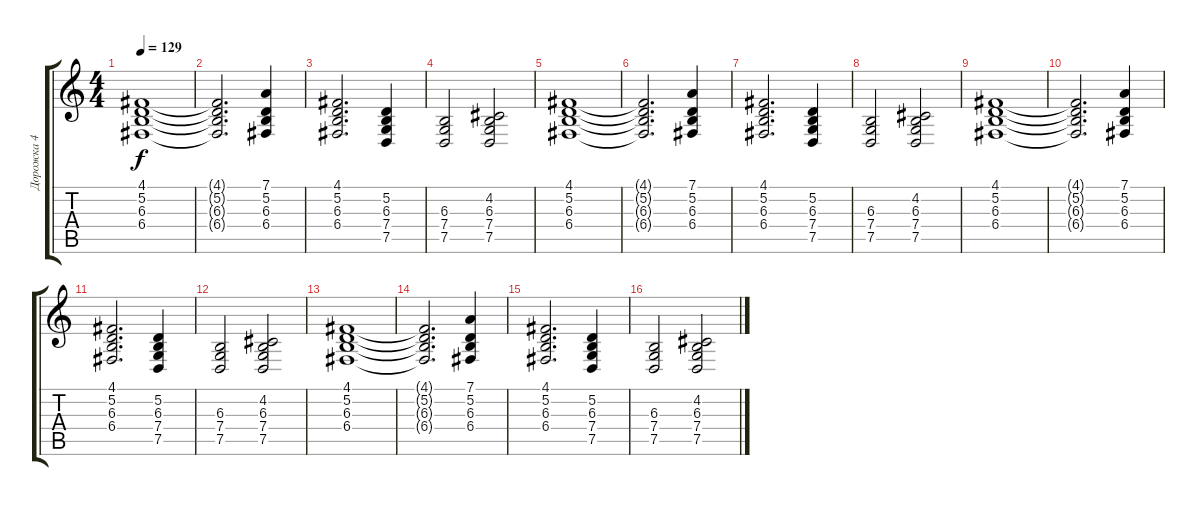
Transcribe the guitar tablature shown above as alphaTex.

\track ("Дорожка 4" "Дорожка 4") {instrument stringensemble2}
\staff {score tabs}
\tuning (D4 A3 F3 C3 G2 D2) {hide}
\ts (4 4)
\tempo 129
\clef g2
\ks c
(4.1 5.2 6.3 6.4).1{dy f} |
(4.1{t} 5.2{t} 6.3{t} 6.4{t}).2{d} (7.1 5.2 6.3 6.4).4 |
(4.1 5.2 6.3 6.4).2{d} (5.2 6.3 7.4 7.5).4 |
(6.3 7.4 7.5).2 (4.2 6.3 7.4 7.5).2 |
(4.1 5.2 6.3 6.4).1 |
(4.1{t} 5.2{t} 6.3{t} 6.4{t}).2{d} (7.1 5.2 6.3 6.4).4 |
(4.1 5.2 6.3 6.4).2{d} (5.2 6.3 7.4 7.5).4 |
(6.3 7.4 7.5).2 (4.2 6.3 7.4 7.5).2 |
(4.1 5.2 6.3 6.4).1 |
(4.1{t} 5.2{t} 6.3{t} 6.4{t}).2{d} (7.1 5.2 6.3 6.4).4 |
(4.1 5.2 6.3 6.4).2{d} (5.2 6.3 7.4 7.5).4 |
(6.3 7.4 7.5).2 (4.2 6.3 7.4 7.5).2 |
(4.1 5.2 6.3 6.4).1 |
(4.1{t} 5.2{t} 6.3{t} 6.4{t}).2{d} (7.1 5.2 6.3 6.4).4 |
(4.1 5.2 6.3 6.4).2{d} (5.2 6.3 7.4 7.5).4 |
(6.3 7.4 7.5).2 (4.2 6.3 7.4 7.5).2
